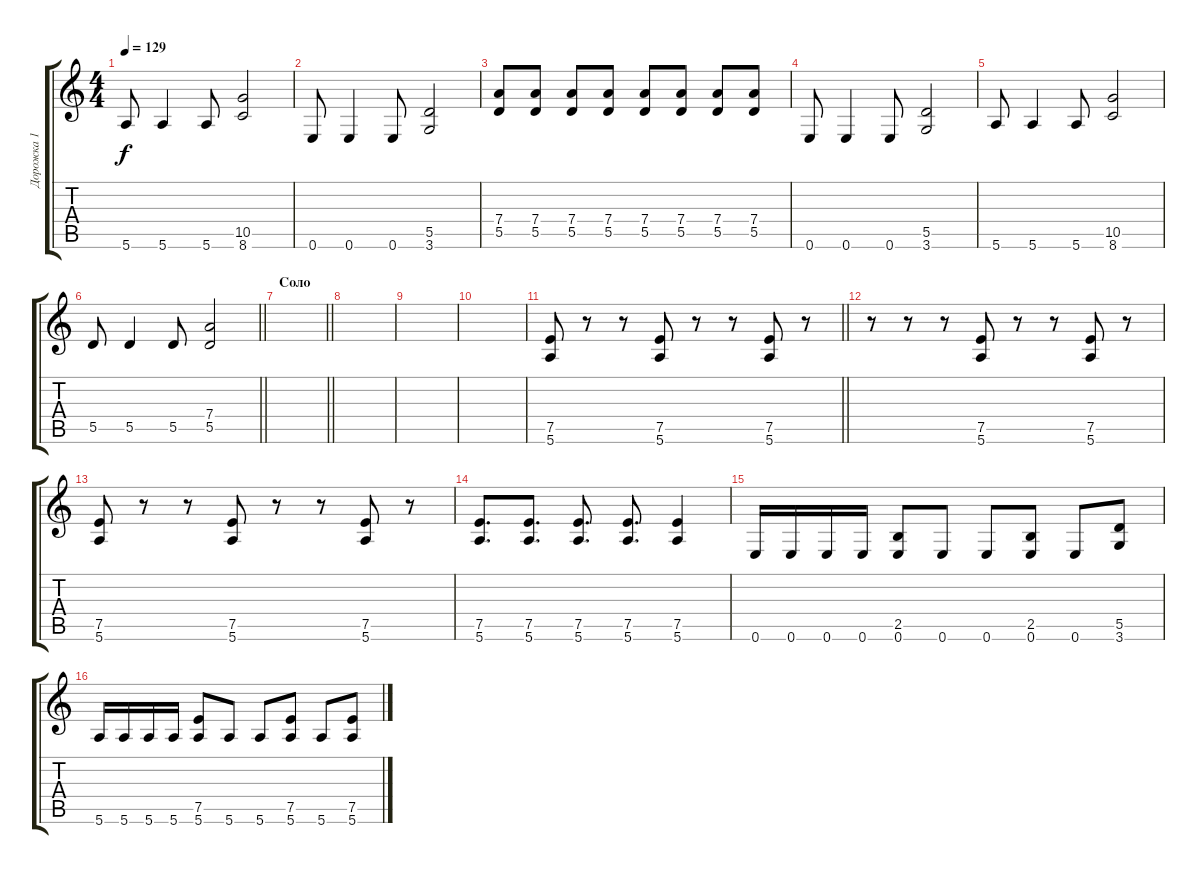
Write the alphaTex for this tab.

\track ("Дорожка 1" "Дорожка 1") {instrument distortionguitar}
\staff {score tabs}
\tuning (E4 B3 G3 D3 A2 E2) {hide}
\ts (4 4)
\tempo 129
\clef g2
\ks c
5.6.8{dy f} 5.6.4 5.6.8 (10.5 8.6).2 |
0.6.8 0.6.4 0.6.8 (5.5 3.6).2 |
(7.4 5.5).8 (7.4 5.5).8 (7.4 5.5).8 (7.4 5.5).8 (7.4 5.5).8 (7.4 5.5).8 (7.4 5.5).8 (7.4 5.5).8 |
0.6.8 0.6.4 0.6.8 (5.5 3.6).2 |
5.6.8 5.6.4 5.6.8 (10.5 8.6).2 |
\barLineRight lightlight
5.5.8 5.5.4 5.5.8 (7.4 5.5).2 |
\section ("" "Соло")
\barLineRight lightlight
|
\section ("" "")
|
|
|
\barLineRight lightlight
(7.5 5.6).8 r.8 r.8 (7.5 5.6).8 r.8 r.8 (7.5 5.6).8 r.8 |
r.8 r.8 r.8 (7.5 5.6).8 r.8 r.8 (7.5 5.6).8 r.8 |
(7.5 5.6).8 r.8 r.8 (7.5 5.6).8 r.8 r.8 (7.5 5.6).8 r.8 |
(7.5 5.6).8{d} (7.5 5.6).8{d} (7.5 5.6).8{d} (7.5 5.6).8{d} (7.5 5.6).4 |
0.6.16 0.6.16 0.6.16 0.6.16 (2.5 0.6).8 0.6.8 0.6.8 (2.5 0.6).8 0.6.8 (5.5 3.6).8 |
5.6.16 5.6.16 5.6.16 5.6.16 (7.5 5.6).8 5.6.8 5.6.8 (7.5 5.6).8 5.6.8 (7.5 5.6).8
